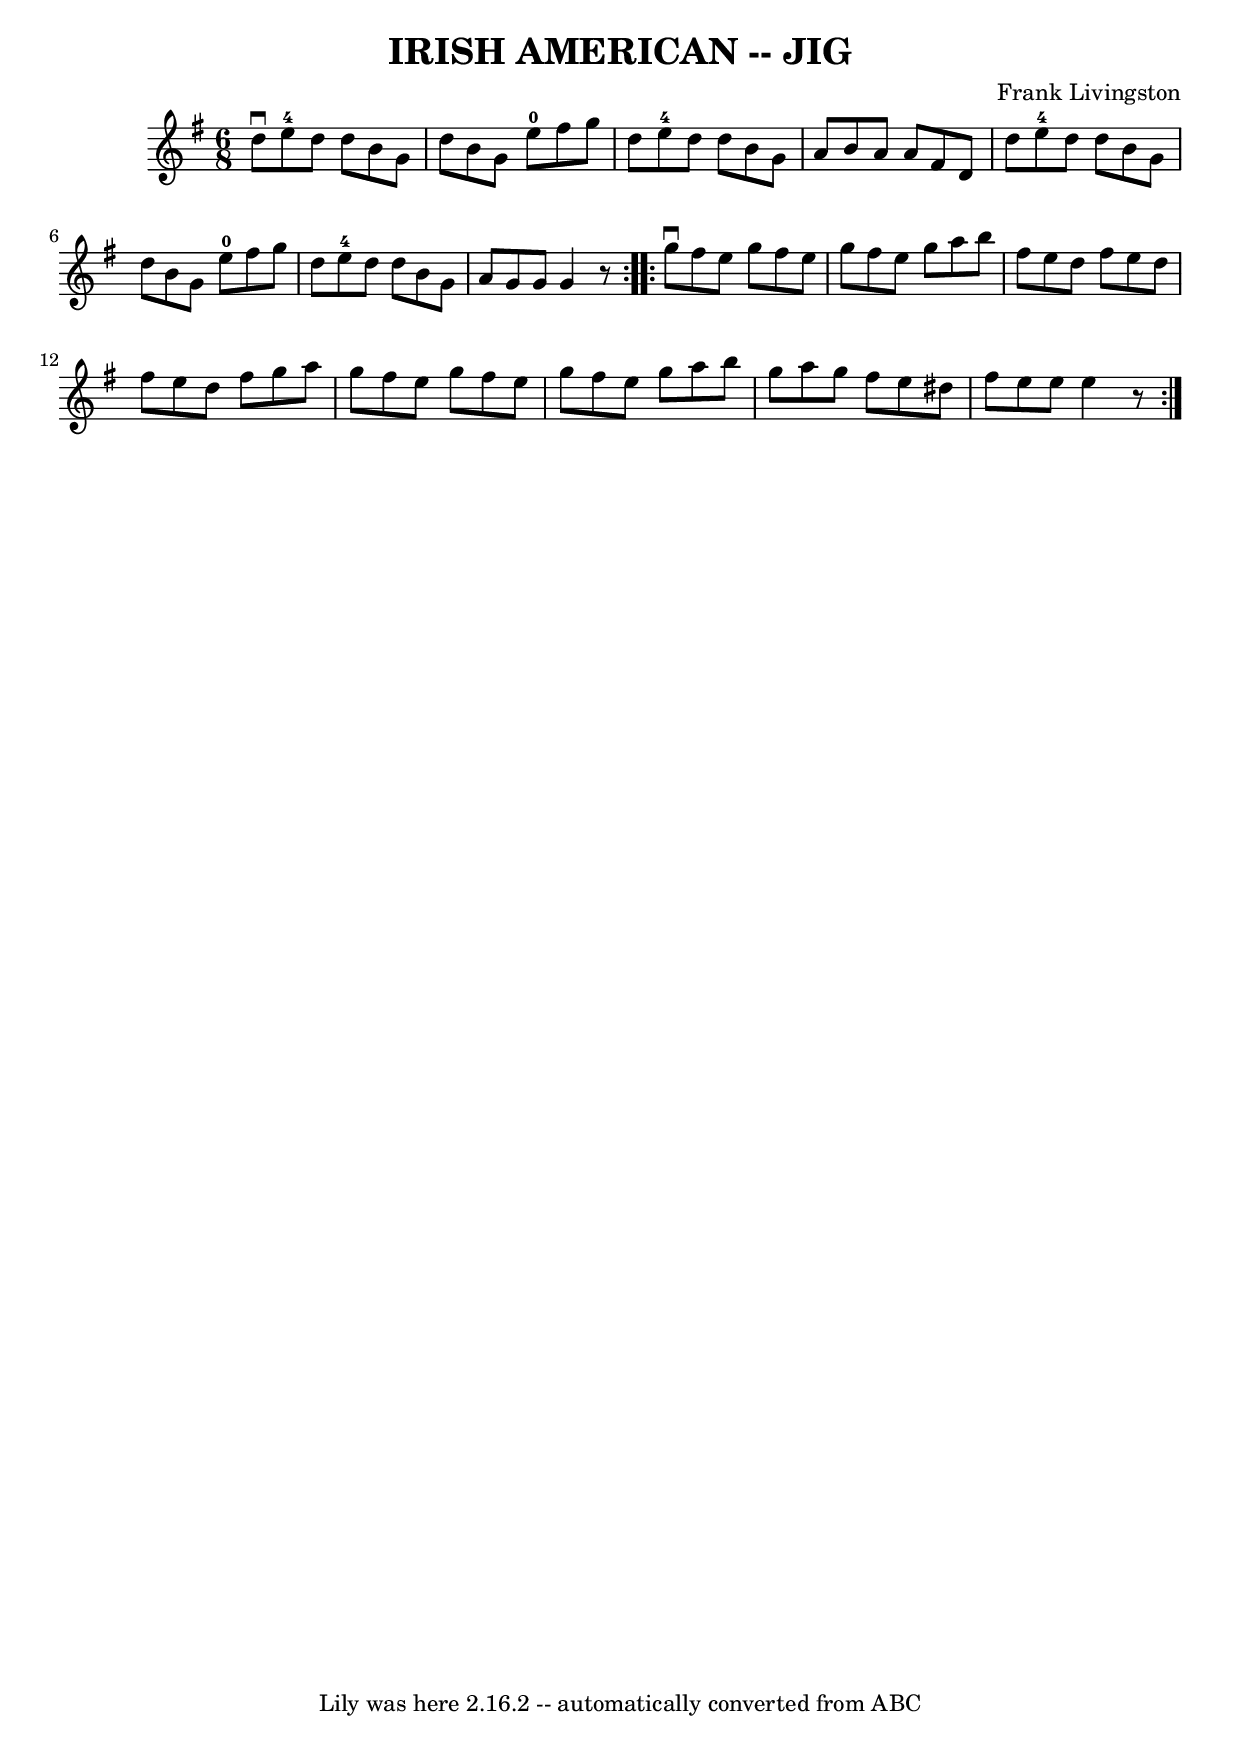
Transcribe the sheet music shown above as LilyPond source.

\version "2.7.40"
\include "Mammoth.ily"
\header {
	%% book = "Ryan's Mammoth Collection of Fiddle Tunes"
	composer = "Frank Livingston"
	crossRefNumber = "1"
	footnotes = ""
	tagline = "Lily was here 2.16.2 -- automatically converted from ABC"
	title = "IRISH AMERICAN -- JIG"
}
voicedefault =  {


\repeat volta 2 {
\time 6/8 
\key g \major d''8^\downbow e''8-4 d''8 d''8 b'8    
g'8    |
 d''8 b'8 g'8 e''8-0 fis''8 g''8    
|
 d''8 e''8-4 d''8 d''8 b'8 g'8    |
 a'8    
b'8 a'8 a'8 fis'8 d'8        |
 d''8 e''8-4 d''8    
d''8 b'8 g'8    |
 d''8 b'8 g'8 e''8-0 fis''8    
g''8    |
 d''8 e''8-4 d''8 d''8 b'8 g'8    |
   
a'8 g'8 g'8 g'4    r8   }     \repeat volta 2 { g''8^\downbow   
fis''8 e''8 g''8 fis''8 e''8    |
 g''8 fis''8 e''8   
 g''8 a''8 b''8    |
 fis''8 e''8 d''8 fis''8 e''8    
d''8    |
 fis''8 e''8 d''8 fis''8 g''8 a''8        
|
 g''8 fis''8 e''8 g''8 fis''8 e''8    |
 g''8  
 fis''8 e''8 g''8 a''8 b''8    |
 g''8 a''8 g''8    
fis''8 e''8 dis''8    |
 fis''8 e''8 e''8 e''4    r8   } 
  
}

\score{
    <<

	\context Staff="default"
	{
	    \voicedefault 
	}

    >>
	\layout {
	}
	\midi {}
}
